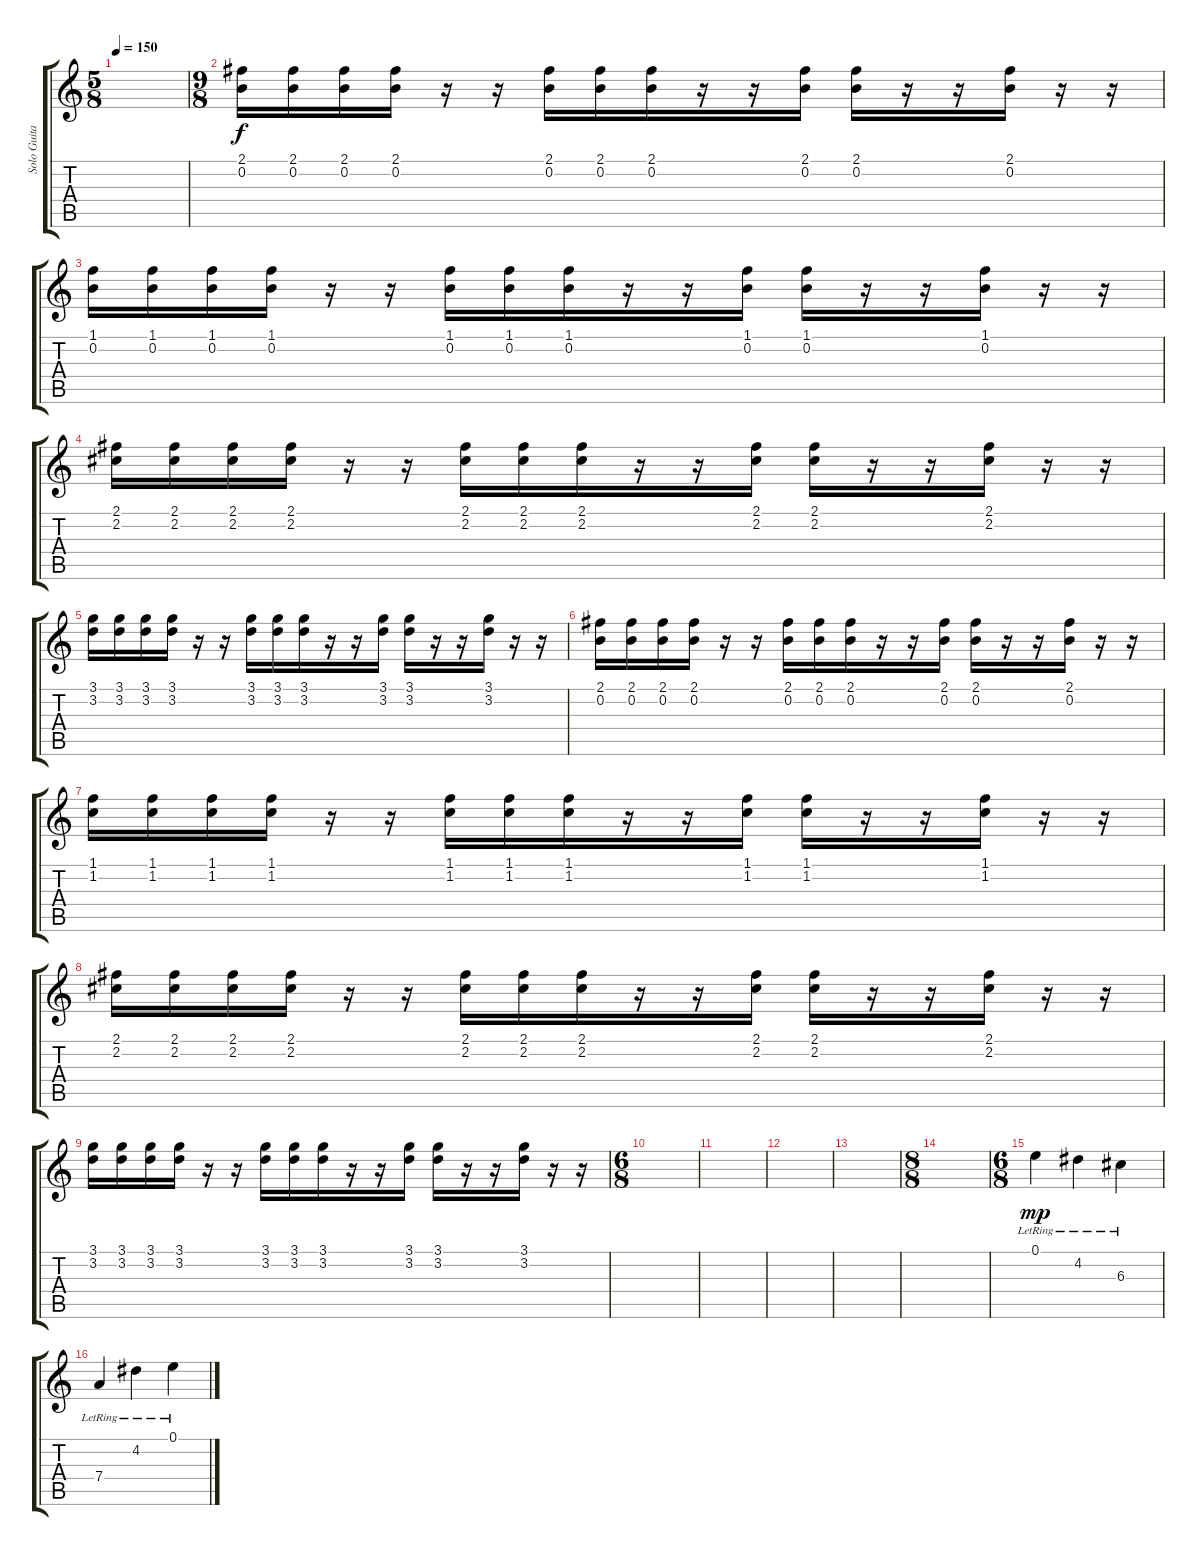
\track ("Solo Guitar" "Solo Guita") {instrument distortionguitar}
\staff {score tabs}
\tuning (E4 B3 G3 D3 A2 E2) {hide}
\ts (5 8)
\tempo 150
\clef g2
\ks c
|
\ts (9 8)
(2.1 0.2).16 (2.1 0.2).16 (2.1 0.2).16 (2.1 0.2).16 r.16 r.16 (2.1 0.2).16 (2.1 0.2).16 (2.1 0.2).16 r.16 r.16 (2.1 0.2).16 (2.1 0.2).16 r.16 r.16 (2.1 0.2).16 r.16 r.16 |
(1.1 0.2).16 (1.1 0.2).16 (1.1 0.2).16 (1.1 0.2).16 r.16 r.16 (1.1 0.2).16 (1.1 0.2).16 (1.1 0.2).16 r.16 r.16 (1.1 0.2).16 (1.1 0.2).16 r.16 r.16 (1.1 0.2).16 r.16 r.16 |
(2.1 2.2).16 (2.1 2.2).16 (2.1 2.2).16 (2.1 2.2).16 r.16 r.16 (2.1 2.2).16 (2.1 2.2).16 (2.1 2.2).16 r.16 r.16 (2.1 2.2).16 (2.1 2.2).16 r.16 r.16 (2.1 2.2).16 r.16 r.16 |
(3.1 3.2).16 (3.1 3.2).16 (3.1 3.2).16 (3.1 3.2).16 r.16 r.16 (3.1 3.2).16 (3.1 3.2).16 (3.1 3.2).16 r.16 r.16 (3.1 3.2).16 (3.1 3.2).16 r.16 r.16 (3.1 3.2).16 r.16 r.16 |
(2.1 0.2).16 (2.1 0.2).16 (2.1 0.2).16 (2.1 0.2).16 r.16 r.16 (2.1 0.2).16 (2.1 0.2).16 (2.1 0.2).16 r.16 r.16 (2.1 0.2).16 (2.1 0.2).16 r.16 r.16 (2.1 0.2).16 r.16 r.16 |
(1.1 1.2).16 (1.1 1.2).16 (1.1 1.2).16 (1.1 1.2).16 r.16 r.16 (1.1 1.2).16 (1.1 1.2).16 (1.1 1.2).16 r.16 r.16 (1.1 1.2).16 (1.1 1.2).16 r.16 r.16 (1.1 1.2).16 r.16 r.16 |
(2.1 2.2).16 (2.1 2.2).16 (2.1 2.2).16 (2.1 2.2).16 r.16 r.16 (2.1 2.2).16 (2.1 2.2).16 (2.1 2.2).16 r.16 r.16 (2.1 2.2).16 (2.1 2.2).16 r.16 r.16 (2.1 2.2).16 r.16 r.16 |
(3.1 3.2).16 (3.1 3.2).16 (3.1 3.2).16 (3.1 3.2).16 r.16 r.16 (3.1 3.2).16 (3.1 3.2).16 (3.1 3.2).16 r.16 r.16 (3.1 3.2).16 (3.1 3.2).16 r.16 r.16 (3.1 3.2).16 r.16 r.16 |
\ts (6 8)
|
|
|
|
\ts (8 8)
|
\ts (6 8)
0.1{lr}.4{dy mp} 4.2{lr}.4 6.3{lr}.4 |
7.4{lr}.4 4.2{lr}.4 0.1{lr}.4
